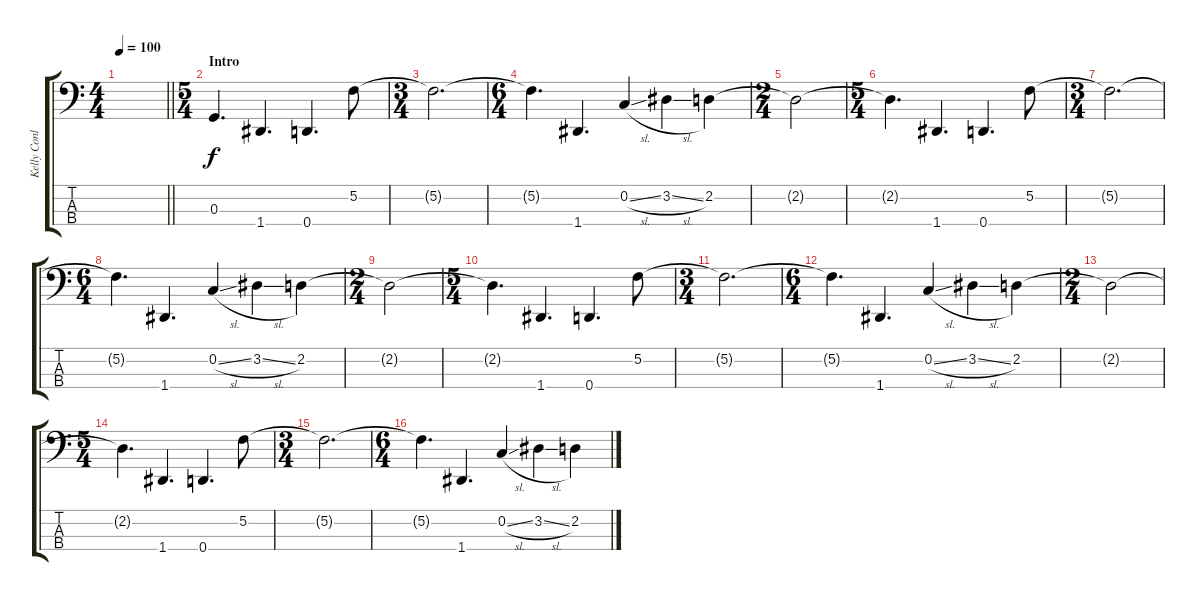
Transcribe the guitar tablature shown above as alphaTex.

\track ("Kelly Conlon" "Kelly Conl") {instrument electricbasspick}
\staff {score tabs}
\tuning (F2 C2 G1 D1) {hide}
\ts (4 4)
\tempo 100
\clef f4
\barLineRight lightlight
\ks c
|
\ts (5 4)
\section ("" "Intro")
0.3.4{d volume 14} 1.4.4{d} 0.4.4{d} 5.2.8 |
\ts (3 4)
5.2{t}.2{d} |
\ts (6 4)
5.2{t}.4{d} 1.4.4{d} 0.2{sl}.4 3.2{sl}.4 2.2.4 |
\ts (2 4)
2.2{t}.2 |
\ts (5 4)
2.2{t}.4{d} 1.4.4{d} 0.4.4{d} 5.2.8 |
\ts (3 4)
5.2{t}.2{d} |
\ts (6 4)
5.2{t}.4{d} 1.4.4{d} 0.2{sl}.4 3.2{sl}.4 2.2.4 |
\ts (2 4)
2.2{t}.2 |
\ts (5 4)
2.2{t}.4{d} 1.4.4{d} 0.4.4{d} 5.2.8 |
\ts (3 4)
5.2{t}.2{d} |
\ts (6 4)
5.2{t}.4{d} 1.4.4{d} 0.2{sl}.4 3.2{sl}.4 2.2.4 |
\ts (2 4)
2.2{t}.2 |
\ts (5 4)
2.2{t}.4{d} 1.4.4{d} 0.4.4{d} 5.2.8 |
\ts (3 4)
5.2{t}.2{d} |
\ts (6 4)
5.2{t}.4{d} 1.4.4{d} 0.2{sl}.4 3.2{sl}.4 2.2.4
